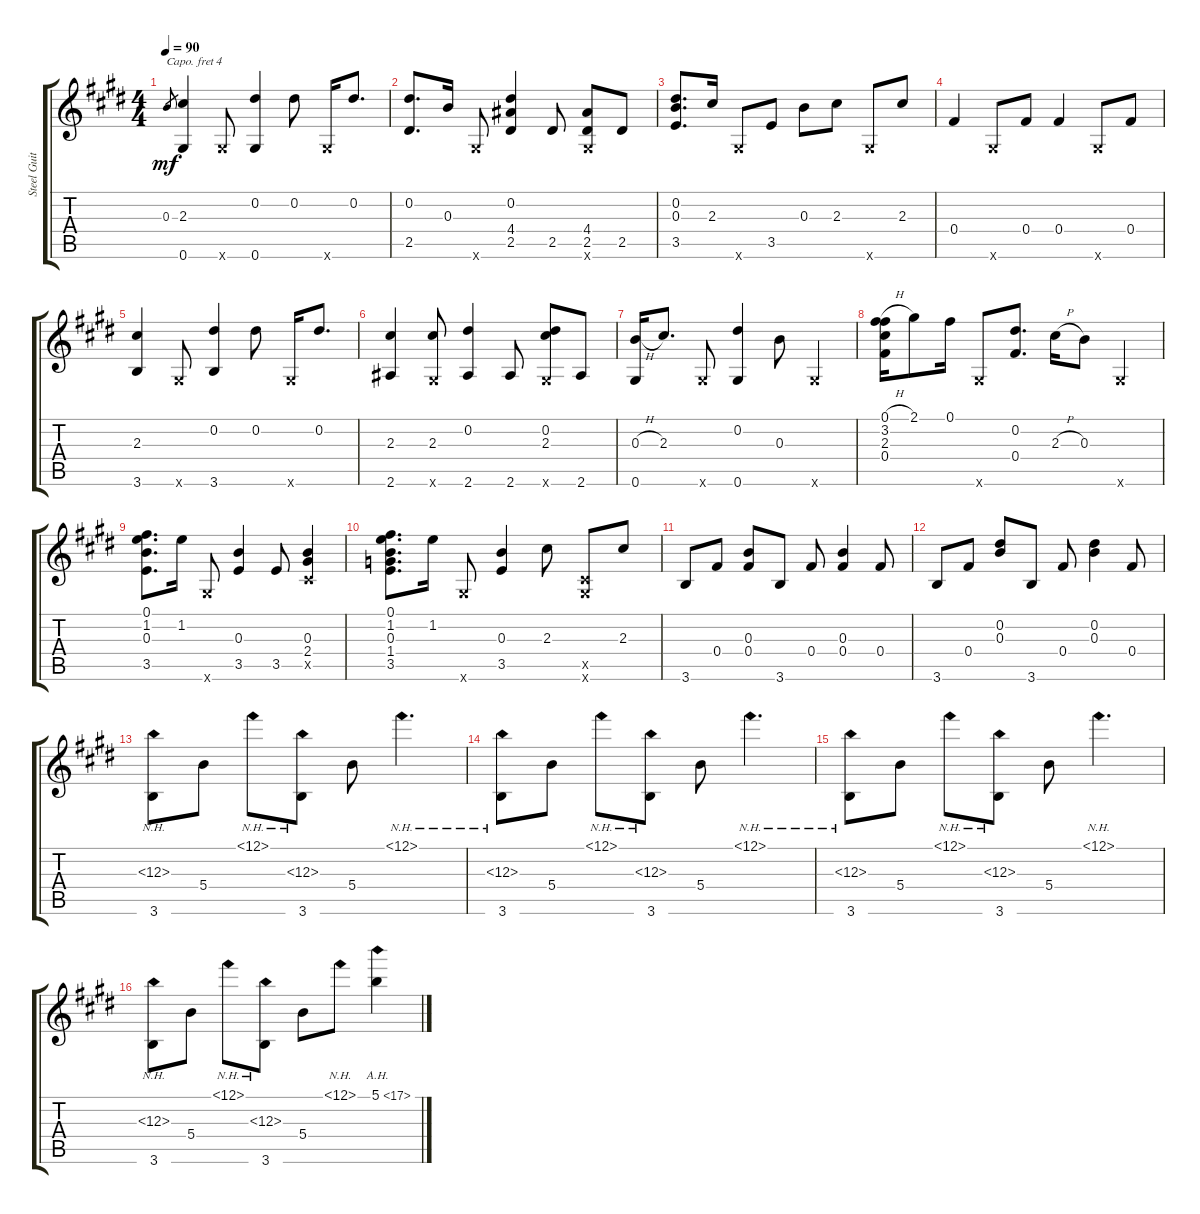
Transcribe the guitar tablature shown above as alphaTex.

\track ("Steel Guitar" "Steel Guit") {instrument acousticguitarsteel}
\staff {score tabs}
\capo 4
\tuning (D4 B3 G3 D3 A2 E2) {hide}
\ts (4 4)
\tempo 90
\clef g2
\ks e
0.3.8{gr dy mf} (2.3 0.6).4 0.6{x}.8 (0.2 0.6).4 0.2.8 0.6{x}.16 0.2.8{d} |
(0.2 2.5).8{d} 0.3.16 0.6{x}.8 (0.2 4.4 2.5).4 2.5.8 (4.4 2.5 0.6{x}).8 2.5.8 |
(0.2 0.3 3.5).8{d} 2.3.16 0.6{x}.8 3.5.8 0.3.8 2.3.8 0.6{x}.8 2.3.8 |
0.4.4 0.6{x}.8 0.4.8 0.4.4 0.6{x}.8 0.4.8 |
(2.3 3.6).4 0.6{x}.8 (0.2 3.6).4 0.2.8 0.6{x}.16 0.2.8{d} |
(2.3 2.6).4 (2.3 0.6{x}).8 (0.2 2.6).4 2.6.8 (0.2 2.3 0.6{x}).8 2.6.8 |
(0.3{h} 0.6).16 2.3.8{d} 0.6{x}.8 (0.2 0.6).4 0.3.8 0.6{x}.4 |
(0.1{h} 3.2 2.3 0.4).16 2.1.8 0.1.16 0.6{x}.8 (0.2 0.4).8{d} 2.3{h}.16 0.3.8 0.6{x}.4 |
(0.1 1.2 0.3 3.5).8{d} 1.2.16 0.6{x}.8 (0.3 3.5).4 3.5.8 (0.3 2.4 0.5{x}).4 |
(0.1 1.2 0.3 1.4 3.5).8{d} 1.2.16 0.6{x}.8 (0.3 3.5).4 2.3.8 (0.5{x} 0.6{x}).8 2.3.8 |
3.6.8 0.4.8 (0.3 0.4).8 3.6.8 0.4.8 (0.3 0.4).4 0.4.8 |
3.6.8 0.4.8 (0.2 0.3).8 3.6.8 0.4.8 (0.2 0.3).4 0.4.8 |
(12.3{nh} 3.6).8 5.4.8 12.1{nh}.8 (12.3{nh} 3.6).8 5.4.8 12.1{nh}.4{d} |
(12.3{nh} 3.6).8 5.4.8 12.1{nh}.8 (12.3{nh} 3.6).8 5.4.8 12.1{nh}.4{d} |
(12.3{nh} 3.6).8 5.4.8 12.1{nh}.8 (12.3{nh} 3.6).8 5.4.8 12.1{nh}.4{d} |
(12.3{nh} 3.6).8 5.4.8 12.1{nh}.8 (12.3{nh} 3.6).8 5.4.8 12.1{nh}.8 5.1{ah 12}.4
